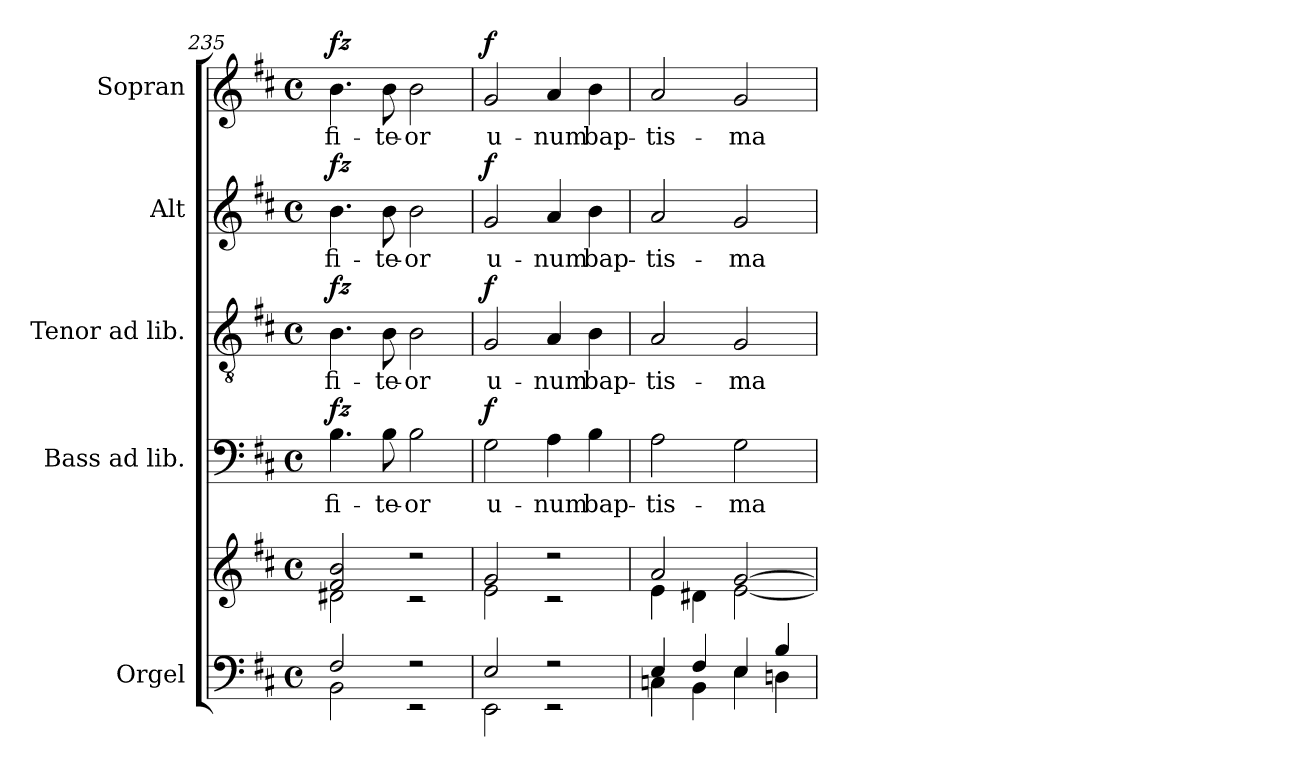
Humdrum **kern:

**kern	**kern	**kern	**text	**dynam	**kern	**text	**dynam	**kern	**text	**dynam	**kern	**text	**dynam
*part5	*part5	*part4	*part4	*part4	*part3	*part3	*part3	*part2	*part2	*part2	*part1	*part1	*part1
*staff6	*staff5	*staff4	*staff4	*staff4	*staff3	*staff3	*staff3	*staff2	*staff2	*staff2	*staff1	*staff1	*staff1
*I"Orgel	*	*I"Bass ad lib.	*	*	*I"Tenor ad lib.	*	*	*I"Alt	*	*	*I"Sopran	*	*
*I'Org.	*	*I'B.	*	*	*I'T.	*	*	*I'A.	*	*	*I'S.	*	*
!!LO:PB:g=z
*clefF4	*clefG2	*clefF4	*	*	*clefGv2	*	*	*clefG2	*	*	*clefG2	*	*
*k[f#c#]	*k[f#c#]	*k[f#c#]	*	*	*k[f#c#]	*	*	*k[f#c#]	*	*	*k[f#c#]	*	*
*D:	*D:	*D:	*	*	*D:	*	*	*D:	*	*	*D:	*	*
*M4/4	*M4/4	*M4/4	*	*	*M4/4	*	*	*M4/4	*	*	*M4/4	*	*
*met(c)	*met(c)	*met(c)	*	*	*met(c)	*	*	*met(c)	*	*	*met(c)	*	*
=235	=235	=235	=235	=235	=235	=235	=235	=235	=235	=235	=235	=235	=235
*^	*^	*	*	*	*	*	*	*	*	*	*	*	*
!	!	!	!	!	!LO:LY:b	!LO:DY:a	!	!LO:LY:b	!LO:DY:a	!	!LO:LY:b	!LO:DY:a	!	!LO:LY:b	!LO:DY:a
2F#/	2BB\	2f#/ 2b/	2d#X\	4.B\	-fi-	fz	4.B\	-fi-	fz	4.b\	-fi-	fz	4.b\	-fi-	fz
!	!	!	!	!	!LO:LY:b	!	!	!LO:LY:b	!	!	!LO:LY:b	!	!	!LO:LY:b	!
.	.	.	.	8B\	-te-	.	8B\	-te-	.	8b\	-te-	.	8b\	-te-	.
!	!	!	!	!	!LO:LY:b	!	!	!LO:LY:b	!	!	!LO:LY:b	!	!	!LO:LY:b	!
2r	2r	2r	2r	2B\	-or	.	2B\	-or	.	2b\	-or	.	2b\	-or	.
=236	=236	=236	=236	=236	=236	=236	=236	=236	=236	=236	=236	=236	=236	=236	=236
!	!	!	!	!	!LO:LY:b	!LO:DY:a	!	!LO:LY:b	!LO:DY:a	!	!LO:LY:b	!LO:DY:a	!	!LO:LY:b	!LO:DY:a
2E/	2EE\	2g/	2e\	2G\	u-	f	2G/	u-	f	2g/	u-	f	2g/	u-	f
!	!	!	!	!	!LO:LY:b	!	!	!LO:LY:b	!	!	!LO:LY:b	!	!	!LO:LY:b	!
2r	2r	2r	2r	4A\	-num	.	4A/	-num	.	4a/	-num	.	4a/	-num	.
!	!	!	!	!	!LO:LY:b	!	!	!LO:LY:b	!	!	!LO:LY:b	!	!	!LO:LY:b	!
.	.	.	.	4B\	bap-	.	4B\	bap-	.	4b\	bap-	.	4b\	bap-	.
=237	=237	=237	=237	=237	=237	=237	=237	=237	=237	=237	=237	=237	=237	=237	=237
!	!	!	!	!	!LO:LY:b	!	!	!LO:LY:b	!	!	!LO:LY:b	!	!	!LO:LY:b	!
4E/	4Cn\	2a/	4e\	2A\	-tis-	.	2A/	-tis-	.	2a/	-tis-	.	2a/	-tis-	.
4F#/	4BB\	.	4d#X\	.	.	.	.	.	.	.	.	.	.	.	.
!	!	!	!	!	!LO:LY:b	!	!	!LO:LY:b	!	!	!LO:LY:b	!	!	!LO:LY:b	!
4E/	4E\	[>2g/	[<2e\	2G\	-ma	.	2G/	-ma	.	2g/	-ma	.	2g/	-ma	.
4B/	4Dn\	.	.	.	.	.	.	.	.	.	.	.	.	.	.
*v	*v	*	*	*	*	*	*	*	*	*	*	*	*	*	*
*	*v	*v	*	*	*	*	*	*	*	*	*	*	*	*
=	=	=	=	=	=	=	=	=	=	=	=	=	=
*-	*-	*-	*-	*-	*-	*-	*-	*-	*-	*-	*-	*-	*-
